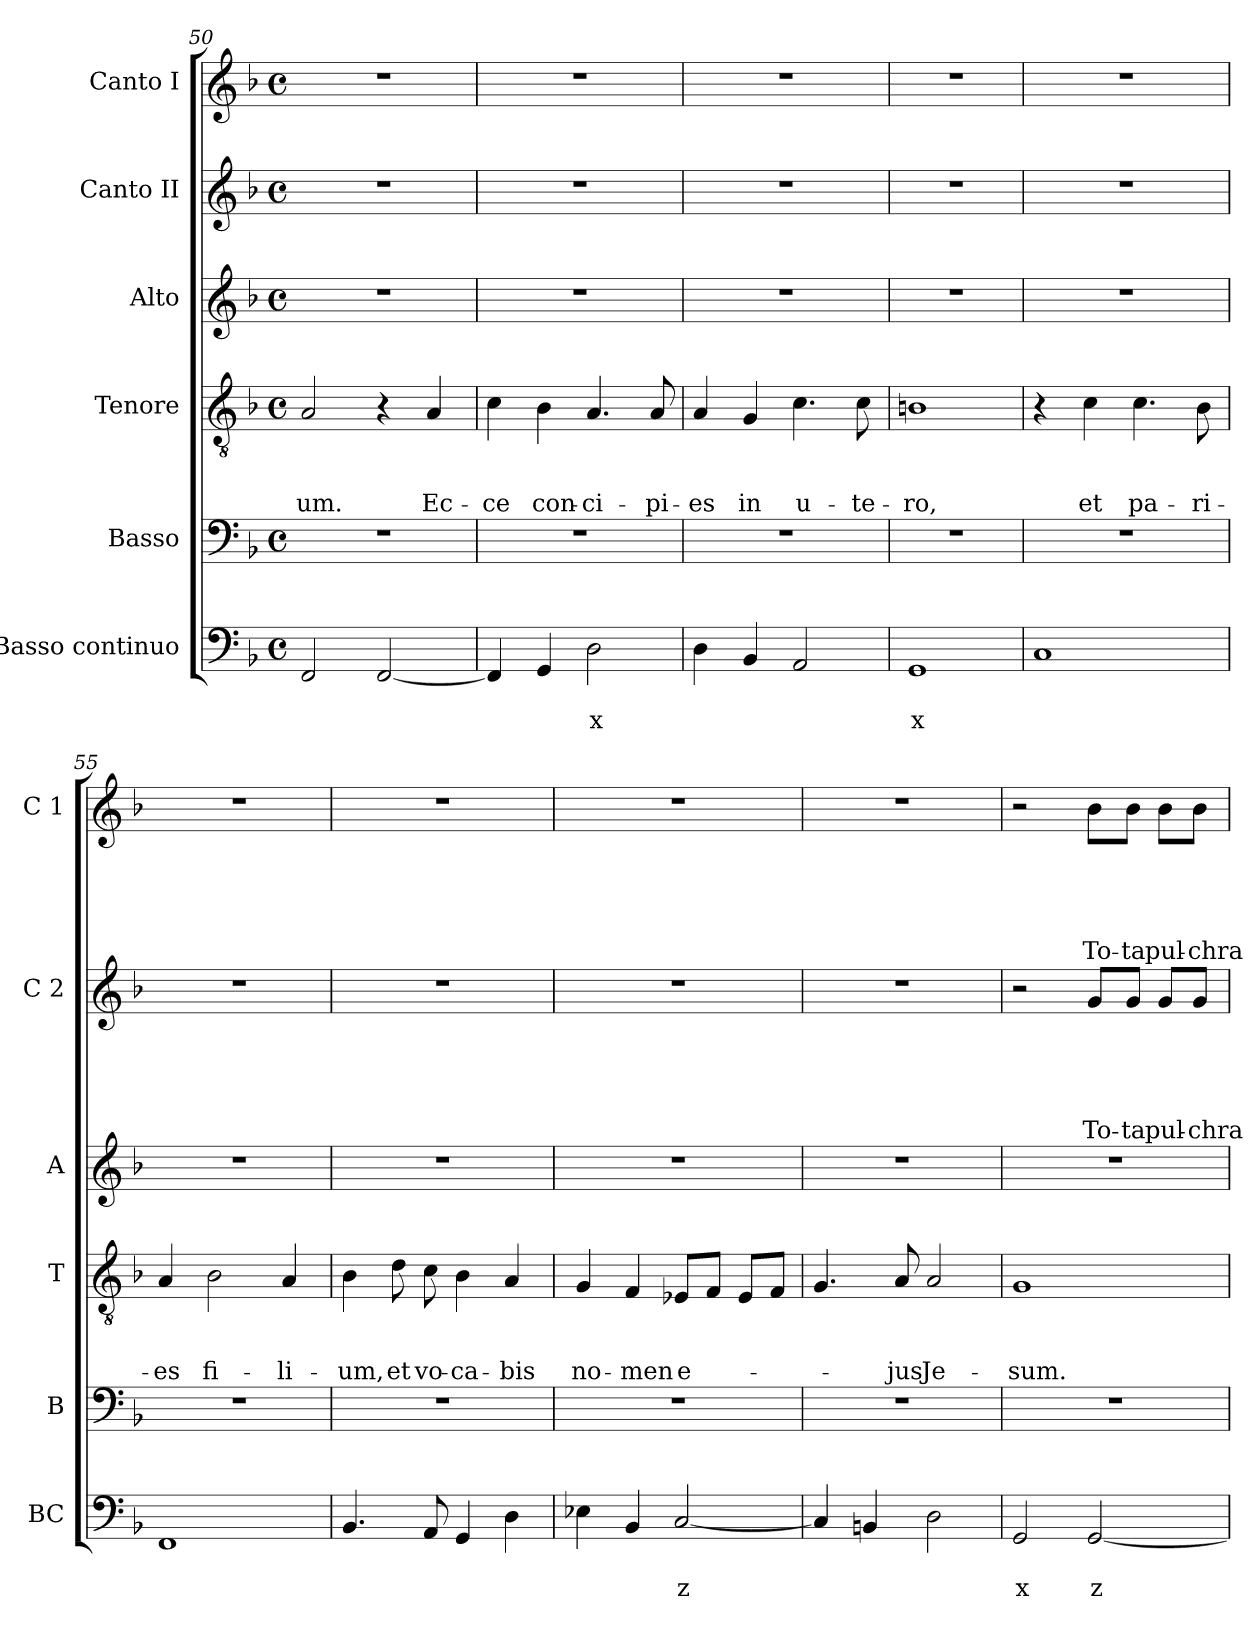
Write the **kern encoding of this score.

**kern	**text	**text	**kern	**kern	**text	**text	**text	**kern	**kern	**text	**text	**text	**text	**text	**kern	**text	**text	**text	**text	**text
*part6	*part6	*part6	*part5	*part4	*part4	*part4	*part4	*part3	*part2	*part2	*part2	*part2	*part2	*part2	*part1	*part1	*part1	*part1	*part1	*part1
*staff6	*staff6	*staff6	*staff5	*staff4	*staff4	*staff4	*staff4	*staff3	*staff2	*staff2	*staff2	*staff2	*staff2	*staff2	*staff1	*staff1	*staff1	*staff1	*staff1	*staff1
*I"Basso continuo	*	*	*I"Basso	*I"Tenore	*	*	*	*I"Alto	*I"Canto II	*	*	*	*	*	*I"Canto I	*	*	*	*	*
*I'BC	*	*	*I'B	*I'T	*	*	*	*I'A	*I'C 2	*	*	*	*	*	*I'C 1	*	*	*	*	*
*clefF4	*	*	*clefF4	*clefGv2	*	*	*	*clefG2	*clefG2	*	*	*	*	*	*clefG2	*	*	*	*	*
*k[b-]	*	*	*k[b-]	*k[b-]	*	*	*	*k[b-]	*k[b-]	*	*	*	*	*	*k[b-]	*	*	*	*	*
*F:	*	*	*F:	*F:	*	*	*	*F:	*F:	*	*	*	*	*	*F:	*	*	*	*	*
*M4/4	*	*	*M4/4	*M4/4	*	*	*	*M4/4	*M4/4	*	*	*	*	*	*M4/4	*	*	*	*	*
*met(c)	*	*	*met(c)	*met(c)	*	*	*	*met(c)	*met(c)	*	*	*	*	*	*met(c)	*	*	*	*	*
=50	=50	=50	=50	=50	=50	=50	=50	=50	=50	=50	=50	=50	=50	=50	=50	=50	=50	=50	=50	=50
!	!	!	!	!	!	!	!LO:LY:b	!	!	!	!	!	!	!	!	!	!	!	!	!
2FF/	.	.	1r	2A/	.	.	-um.	1r	1r	.	.	.	.	.	1r	.	.	.	.	.
[2FF/	.	.	.	4r	.	.	.	.	.	.	.	.	.	.	.	.	.	.	.	.
!	!	!	!	!	!	!	!LO:LY:b	!	!	!	!	!	!	!	!	!	!	!	!	!
.	.	.	.	4A/	.	.	Ec-	.	.	.	.	.	.	.	.	.	.	.	.	.
=51	=51	=51	=51	=51	=51	=51	=51	=51	=51	=51	=51	=51	=51	=51	=51	=51	=51	=51	=51	=51
!	!	!	!	!	!	!	!LO:LY:b	!	!	!	!	!	!	!	!	!	!	!	!	!
4FF/]	.	.	1r	4c\	.	.	-ce	1r	1r	.	.	.	.	.	1r	.	.	.	.	.
!	!	!	!	!	!	!	!LO:LY:b	!	!	!	!	!	!	!	!	!	!	!	!	!
4GG/	.	.	.	4B-\	.	.	con-	.	.	.	.	.	.	.	.	.	.	.	.	.
!	!	!LO:LY:b	!	!	!	!	!LO:LY:b	!	!	!	!	!	!	!	!	!	!	!	!	!
2D\	.	x	.	4.A/	.	.	-ci-	.	.	.	.	.	.	.	.	.	.	.	.	.
!	!	!	!	!	!	!	!LO:LY:b	!	!	!	!	!	!	!	!	!	!	!	!	!
.	.	.	.	8A/	.	.	-pi-	.	.	.	.	.	.	.	.	.	.	.	.	.
=52	=52	=52	=52	=52	=52	=52	=52	=52	=52	=52	=52	=52	=52	=52	=52	=52	=52	=52	=52	=52
!	!	!	!	!	!	!	!LO:LY:b	!	!	!	!	!	!	!	!	!	!	!	!	!
4D\	.	.	1r	4A/	.	.	-es	1r	1r	.	.	.	.	.	1r	.	.	.	.	.
!	!	!	!	!	!	!	!LO:LY:b	!	!	!	!	!	!	!	!	!	!	!	!	!
4BB-/	.	.	.	4G/	.	.	in	.	.	.	.	.	.	.	.	.	.	.	.	.
!	!	!	!	!	!	!	!LO:LY:b	!	!	!	!	!	!	!	!	!	!	!	!	!
2AA/	.	.	.	4.c\	.	.	u-	.	.	.	.	.	.	.	.	.	.	.	.	.
!	!	!	!	!	!	!	!LO:LY:b	!	!	!	!	!	!	!	!	!	!	!	!	!
.	.	.	.	8c\	.	.	-te-	.	.	.	.	.	.	.	.	.	.	.	.	.
=53	=53	=53	=53	=53	=53	=53	=53	=53	=53	=53	=53	=53	=53	=53	=53	=53	=53	=53	=53	=53
!	!	!LO:LY:b	!	!	!	!	!LO:LY:b	!	!	!	!	!	!	!	!	!	!	!	!	!
1GG	.	x	1r	1Bn	.	.	-ro,	1r	1r	.	.	.	.	.	1r	.	.	.	.	.
=54	=54	=54	=54	=54	=54	=54	=54	=54	=54	=54	=54	=54	=54	=54	=54	=54	=54	=54	=54	=54
1C	.	.	1r	4r	.	.	.	1r	1r	.	.	.	.	.	1r	.	.	.	.	.
!	!	!	!	!	!	!	!LO:LY:b	!	!	!	!	!	!	!	!	!	!	!	!	!
.	.	.	.	4c\	.	.	et	.	.	.	.	.	.	.	.	.	.	.	.	.
!	!	!	!	!	!	!	!LO:LY:b	!	!	!	!	!	!	!	!	!	!	!	!	!
.	.	.	.	4.c\	.	.	pa-	.	.	.	.	.	.	.	.	.	.	.	.	.
!	!	!	!	!	!	!	!LO:LY:b	!	!	!	!	!	!	!	!	!	!	!	!	!
.	.	.	.	8B-\	.	.	-ri-	.	.	.	.	.	.	.	.	.	.	.	.	.
!!LO:PB:g=z
=55	=55	=55	=55	=55	=55	=55	=55	=55	=55	=55	=55	=55	=55	=55	=55	=55	=55	=55	=55	=55
!	!	!	!	!	!	!	!LO:LY:b	!	!	!	!	!	!	!	!	!	!	!	!	!
1FF	.	.	1r	4A/	.	.	-es	1r	1r	.	.	.	.	.	1r	.	.	.	.	.
!	!	!	!	!	!	!	!LO:LY:b	!	!	!	!	!	!	!	!	!	!	!	!	!
.	.	.	.	2B-\	.	.	fi-	.	.	.	.	.	.	.	.	.	.	.	.	.
!	!	!	!	!	!	!	!LO:LY:b	!	!	!	!	!	!	!	!	!	!	!	!	!
.	.	.	.	4A/	.	.	-li-	.	.	.	.	.	.	.	.	.	.	.	.	.
=56	=56	=56	=56	=56	=56	=56	=56	=56	=56	=56	=56	=56	=56	=56	=56	=56	=56	=56	=56	=56
!	!	!	!	!	!	!	!LO:LY:b	!	!	!	!	!	!	!	!	!	!	!	!	!
4.BB-/	.	.	1r	4B-\	.	.	-um,	1r	1r	.	.	.	.	.	1r	.	.	.	.	.
!	!	!	!	!	!	!	!LO:LY:b	!	!	!	!	!	!	!	!	!	!	!	!	!
.	.	.	.	8d\	.	.	et	.	.	.	.	.	.	.	.	.	.	.	.	.
!	!	!	!	!	!	!	!LO:LY:b	!	!	!	!	!	!	!	!	!	!	!	!	!
8AA/	.	.	.	8c\	.	.	vo-	.	.	.	.	.	.	.	.	.	.	.	.	.
!	!	!	!	!	!	!	!LO:LY:b	!	!	!	!	!	!	!	!	!	!	!	!	!
4GG/	.	.	.	4B-\	.	.	-ca-	.	.	.	.	.	.	.	.	.	.	.	.	.
!	!	!	!	!	!	!	!LO:LY:b	!	!	!	!	!	!	!	!	!	!	!	!	!
4D\	.	.	.	4A/	.	.	-bis	.	.	.	.	.	.	.	.	.	.	.	.	.
=57	=57	=57	=57	=57	=57	=57	=57	=57	=57	=57	=57	=57	=57	=57	=57	=57	=57	=57	=57	=57
!	!	!	!	!	!	!	!LO:LY:b	!	!	!	!	!	!	!	!	!	!	!	!	!
4E-X\	.	.	1r	4G/	.	.	no-	1r	1r	.	.	.	.	.	1r	.	.	.	.	.
!	!	!	!	!	!	!	!LO:LY:b	!	!	!	!	!	!	!	!	!	!	!	!	!
4BB-/	.	.	.	4F/	.	.	-men	.	.	.	.	.	.	.	.	.	.	.	.	.
!	!	!LO:LY:b	!	!	!	!	!LO:LY:b	!	!	!	!	!	!	!	!	!	!	!	!	!
[2C/	.	z	.	8E-X/L	.	.	e-	.	.	.	.	.	.	.	.	.	.	.	.	.
.	.	.	.	8F/J	.	.	.	.	.	.	.	.	.	.	.	.	.	.	.	.
.	.	.	.	8E-/L	.	.	.	.	.	.	.	.	.	.	.	.	.	.	.	.
.	.	.	.	8F/J	.	.	.	.	.	.	.	.	.	.	.	.	.	.	.	.
=58	=58	=58	=58	=58	=58	=58	=58	=58	=58	=58	=58	=58	=58	=58	=58	=58	=58	=58	=58	=58
4C/]	.	.	1r	4.G/	.	.	.	1r	1r	.	.	.	.	.	1r	.	.	.	.	.
4BBn/	.	.	.	.	.	.	.	.	.	.	.	.	.	.	.	.	.	.	.	.
!	!	!	!	!	!	!	!LO:LY:b	!	!	!	!	!	!	!	!	!	!	!	!	!
.	.	.	.	8A/	.	.	-jus	.	.	.	.	.	.	.	.	.	.	.	.	.
!	!	!	!	!	!	!	!LO:LY:b	!	!	!	!	!	!	!	!	!	!	!	!	!
2D\	.	.	.	2A/	.	.	Je-	.	.	.	.	.	.	.	.	.	.	.	.	.
=59	=59	=59	=59	=59	=59	=59	=59	=59	=59	=59	=59	=59	=59	=59	=59	=59	=59	=59	=59	=59
!	!	!LO:LY:b	!	!	!	!	!LO:LY:b	!	!	!	!	!	!	!	!	!	!	!	!	!
2GG/	.	x	1r	1G	.	.	-sum.	1r	2r	.	.	.	.	.	2r	.	.	.	.	.
!	!	!LO:LY:b	!	!	!	!	!	!	!	!	!	!	!	!LO:LY:b	!	!	!	!	!	!LO:LY:b
[2GG/	.	z	.	.	.	.	.	.	8g/L	.	.	.	.	To-	8b-\L	.	.	.	.	To-
!	!	!	!	!	!	!	!	!	!	!	!	!	!	!LO:LY:b	!	!	!	!	!	!LO:LY:b
.	.	.	.	.	.	.	.	.	8g/J	.	.	.	.	-ta	8b-\J	.	.	.	.	-ta
!	!	!	!	!	!	!	!	!	!	!	!	!	!	!LO:LY:b	!	!	!	!	!	!LO:LY:b
.	.	.	.	.	.	.	.	.	8g/L	.	.	.	.	pul-	8b-\L	.	.	.	.	pul-
!	!	!	!	!	!	!	!	!	!	!	!	!	!	!LO:LY:b	!	!	!	!	!	!LO:LY:b
.	.	.	.	.	.	.	.	.	8g/J	.	.	.	.	-chra	8b-\J	.	.	.	.	-chra
=	=	=	=	=	=	=	=	=	=	=	=	=	=	=	=	=	=	=	=	=
*-	*-	*-	*-	*-	*-	*-	*-	*-	*-	*-	*-	*-	*-	*-	*-	*-	*-	*-	*-	*-
